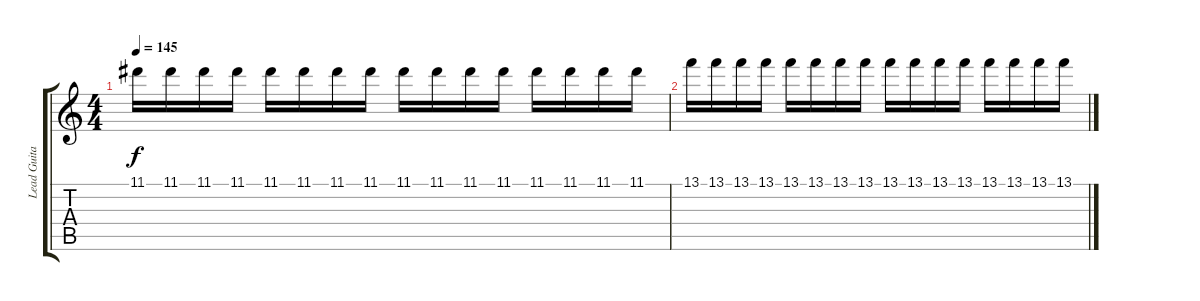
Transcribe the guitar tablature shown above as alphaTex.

\track ("Lead Guitar" "Lead Guita") {instrument acousticguitarsteel}
\staff {score tabs}
\tuning (E4 B3 G3 D3 A2 E2) {hide}
\ts (4 4)
\tempo 145
\clef g2
\ks c
11.1.16{dy f} 11.1.16 11.1.16 11.1.16 11.1.16 11.1.16 11.1.16 11.1.16 11.1.16 11.1.16 11.1.16 11.1.16 11.1.16 11.1.16 11.1.16 11.1.16 |
13.1.16 13.1.16 13.1.16 13.1.16 13.1.16 13.1.16 13.1.16 13.1.16 13.1.16 13.1.16 13.1.16 13.1.16 13.1.16 13.1.16 13.1.16 13.1.16
